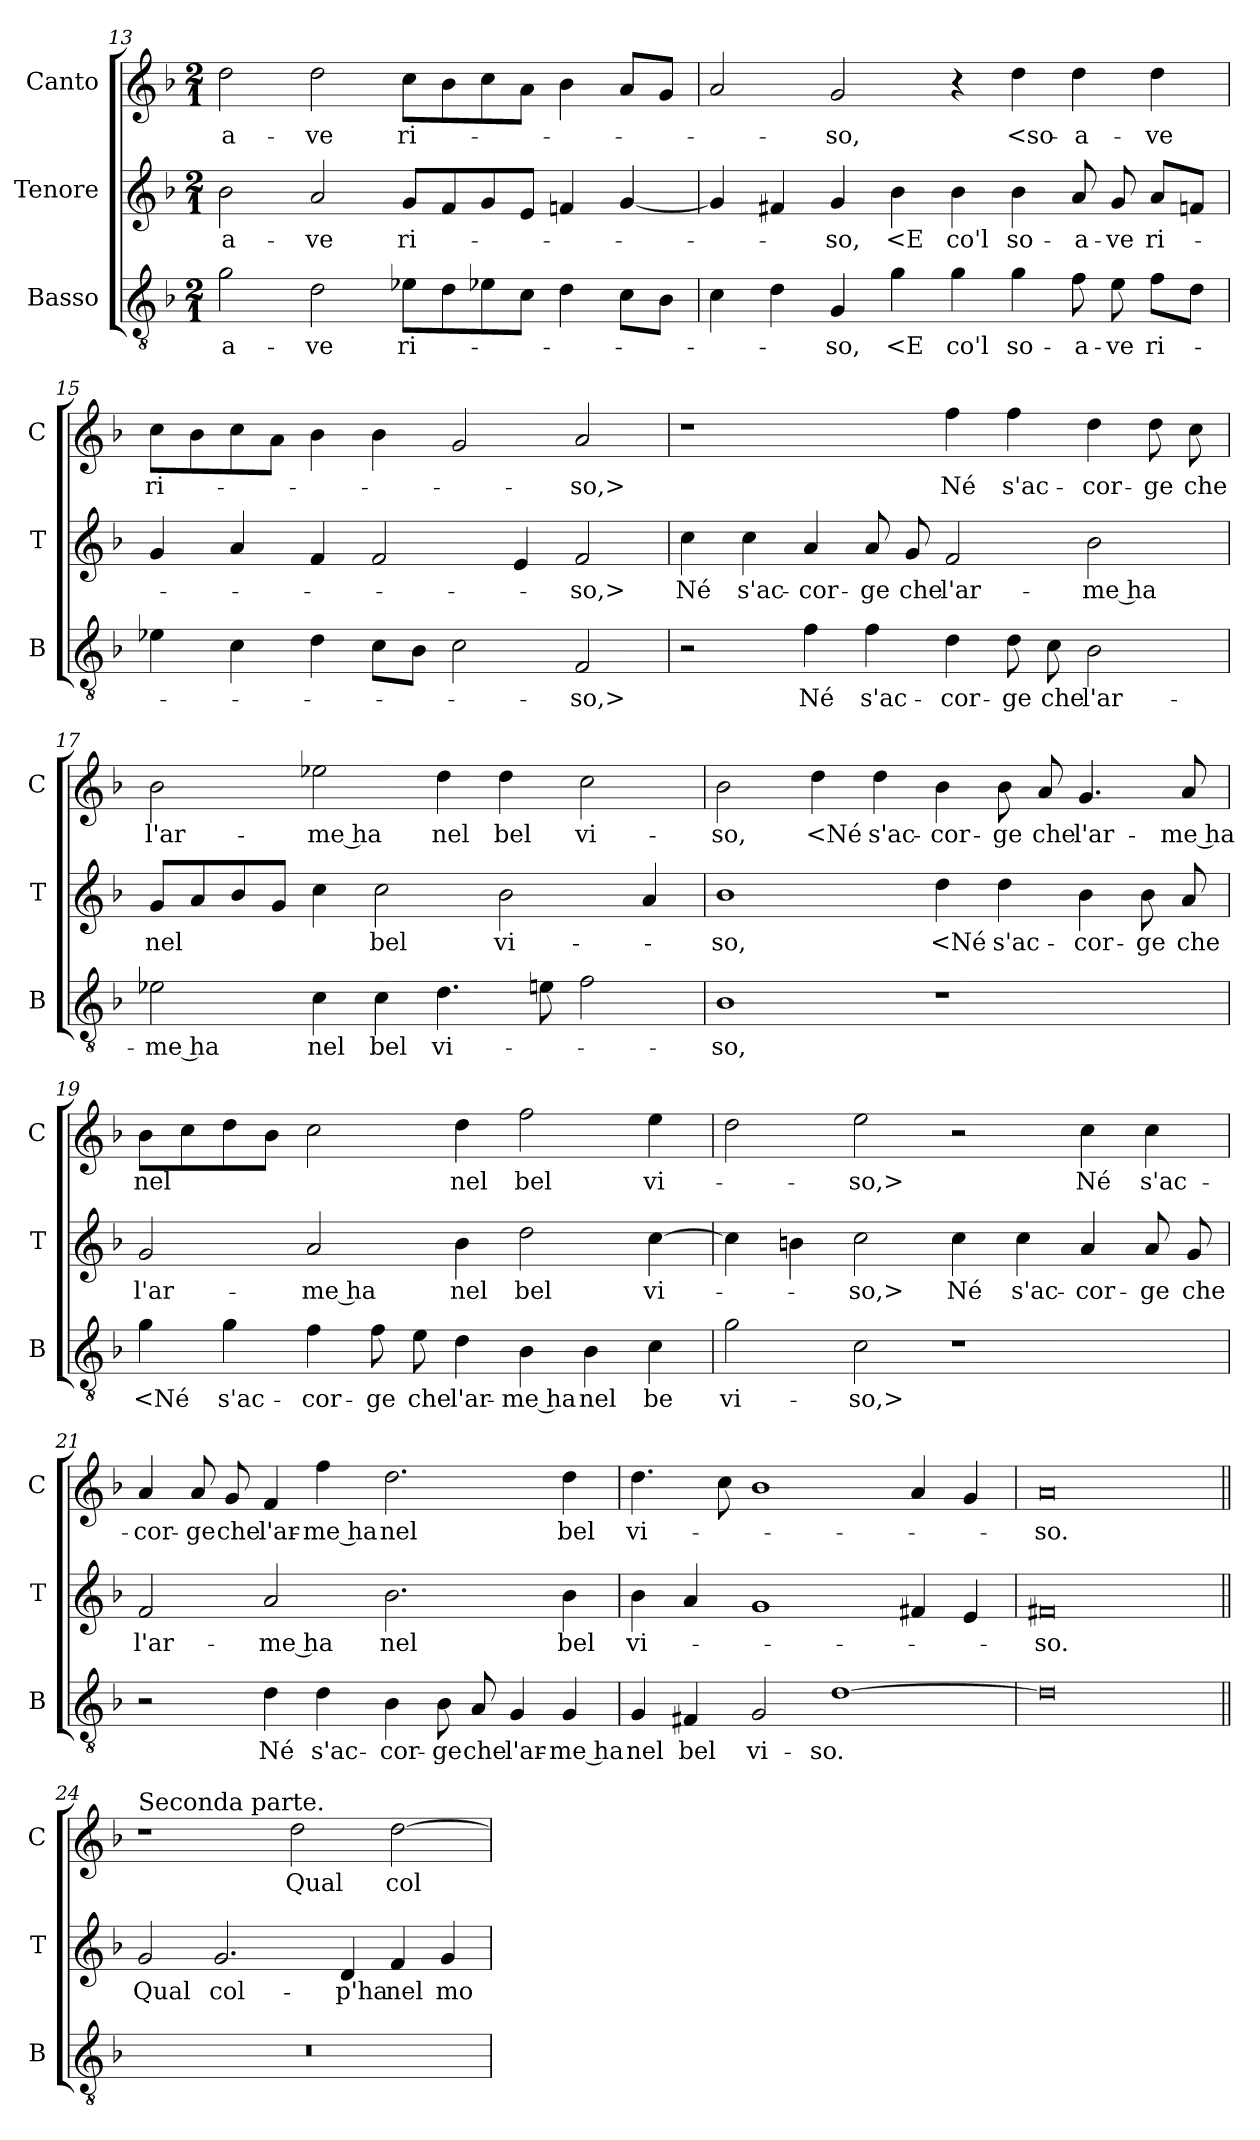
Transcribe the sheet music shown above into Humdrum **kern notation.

**kern	**text	**kern	**text	**kern	**text
*part3	*part3	*part2	*part2	*part1	*part1
*staff3	*staff3	*staff2	*staff2	*staff1	*staff1
*I"Basso	*	*I"Tenore	*	*I"Canto	*
*I'B	*	*I'T	*	*I'C	*
*clefGv2	*	*clefG2	*	*clefG2	*
*k[b-]	*	*k[b-]	*	*k[b-]	*
*F:	*	*F:	*	*F:	*
*M2/1	*	*M2/1	*	*M2/1	*
=13	=13	=13	=13	=13	=13
2g	-a-	2b-	-a-	2dd	-a-
2d	-ve	2a	-ve	2dd	-ve
8e-XL	ri-	8gL	ri-	8ccL	ri-
8d	.	8f	.	8b-	.
8e-X	.	8g	.	8cc	.
8cJ	.	8eJ	.	8aJ	.
4d	.	4fn	.	4b-	.
8cL	.	[4g	.	8aL	.
8B-J	.	.	.	8gJ	.
=14	=14	=14	=14	=14	=14
4c	.	4g]	.	2a	.
4d	.	4f#X	.	.	.
4G	-so,	4g	-so,	2g	-so,
4g	<E	4b-	<E	.	.
4g	co'l	4b-	co'l	4r	.
4g	so-	4b-	so-	4dd	<so-
8f	-a-	8a	-a-	4dd	-a-
8e	-ve	8g	-ve	.	.
8fL	ri-	8aL	ri-	4dd	-ve
8dJ	.	8fnJ	.	.	.
=15	=15	=15	=15	=15	=15
4e-X	.	4g	.	8ccL	ri-
.	.	.	.	8b-	.
4c	.	4a	.	8cc	.
.	.	.	.	8aJ	.
4d	.	4f	.	4b-	.
8cL	.	2f	.	4b-	.
8B-J	.	.	.	.	.
2c	.	.	.	2g	.
.	.	4e	.	.	.
2F	-so,>	2f	-so,>	2a	-so,>
=16	=16	=16	=16	=16	=16
2r	.	4cc	Né	1r	.
.	.	4cc	s'ac-	.	.
4f	Né	4a	-cor-	.	.
4f	s'ac-	8a	-ge	.	.
.	.	8g	che	.	.
4d	-cor-	2f	l'ar-	4ff	Né
8d	-ge	.	.	4ff	s'ac-
8c	che	.	.	.	.
2B-	l'ar-	2b-	-me ha	4dd	-cor-
.	.	.	.	8dd	-ge
.	.	.	.	8cc	che
=17	=17	=17	=17	=17	=17
2e-X	-me ha	8gL	nel	2b-	l'ar-
.	.	8a	.	.	.
.	.	8b-	.	.	.
.	.	8gJ	.	.	.
4c	nel	4cc	.	2ee-X	-me ha
4c	bel	2cc	bel	.	.
4.d	vi-	.	.	4dd	nel
.	.	2b-	vi-	4dd	bel
8en	.	.	.	.	.
2f	.	.	.	2cc	vi-
.	.	4a	.	.	.
=18	=18	=18	=18	=18	=18
1B-	-so,	1b-	-so,	2b-	-so,
.	.	.	.	4dd	<Né
.	.	.	.	4dd	s'ac-
1r	.	4dd	<Né	4b-	-cor-
.	.	4dd	s'ac-	8b-	-ge
.	.	.	.	8a	che
.	.	4b-	-cor-	4.g	l'ar-
.	.	8b-	-ge	.	.
.	.	8a	che	8a	-me ha
=19	=19	=19	=19	=19	=19
4g	<Né	2g	l'ar-	8b-L	nel
.	.	.	.	8cc	.
4g	s'ac-	.	.	8dd	.
.	.	.	.	8b-J	.
4f	-cor-	2a	-me ha	2cc	.
8f	-ge	.	.	.	.
8e	che	.	.	.	.
4d	l'ar-	4b-	nel	4dd	nel
4B-	-me ha	2dd	bel	2ff	bel
4B-	nel	.	.	.	.
4c	be	[4cc	vi-	4ee	vi-
=20	=20	=20	=20	=20	=20
2g	vi-	4cc]	.	2dd	.
.	.	4bn	.	.	.
2c	-so,>	2cc	-so,>	2ee	-so,>
1r	.	4cc	Né	2r	.
.	.	4cc	s'ac-	.	.
.	.	4a	-cor-	4cc	Né
.	.	8a	-ge	4cc	s'ac-
.	.	8g	che	.	.
=21	=21	=21	=21	=21	=21
2r	.	2f	l'ar-	4a	-cor-
.	.	.	.	8a	-ge
.	.	.	.	8g	che
4d	Né	2a	-me ha	4f	l'ar-
4d	s'ac-	.	.	4ff	-me ha
4B-	-cor-	2.b-	nel	2.dd	nel
8B-	-ge	.	.	.	.
8A	che	.	.	.	.
4G	l'ar-	.	.	.	.
4G	-me ha	4b-	bel	4dd	bel
=22	=22	=22	=22	=22	=22
4G	nel	4b-	vi-	4.dd	vi-
4F#X	bel	4a	.	.	.
.	.	.	.	8cc	.
2G	vi-	1g	.	1b-	.
[1d	-so.	.	.	.	.
.	.	4f#X	.	4a	.
.	.	4e	.	4g	.
=23	=23	=23	=23	=23	=23
0d]	.	0f#X	-so.	0a	-so.
=24||	=24||	=24||	=24||	=24||	=24||
!	!	!	!	!LO:TX:a:t=Seconda parte.	!
0r	.	2g	Qual	1r	.
.	.	2.g	col-	.	.
.	.	.	.	2dd	Qual
.	.	4d	-p'ha	.	.
.	.	4f	nel	[2dd	col-
.	.	4g	mo-	.	.
=	=	=	=	=	=
*-	*-	*-	*-	*-	*-
